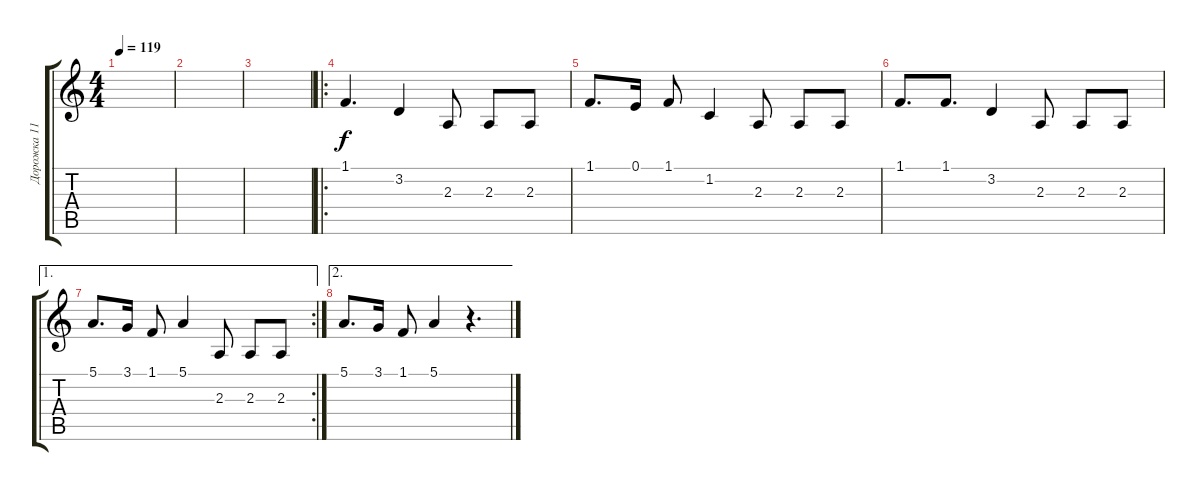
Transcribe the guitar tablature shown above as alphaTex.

\track ("Дорожка 11" "Дорожка 11") {instrument synthstrings1}
\staff {score tabs}
\tuning (E4 B3 G3 D3 A2 E2) {hide}
\ts (4 4)
\tempo 119
\clef g2
\ks c
|
|
|
\ro
1.1.4{d} 3.2.4 2.3.8 2.3.8 2.3.8 |
1.1.8{d} 0.1.16 1.1.8 1.2.4 2.3.8 2.3.8 2.3.8 |
1.1.8{d} 1.1.8{d} 3.2.4 2.3.8 2.3.8 2.3.8 |
\ae 1
\rc 2
5.1.8{d} 3.1.16 1.1.8 5.1.4 2.3.8 2.3.8 2.3.8 |
\ae 2
5.1.8{d} 3.1.16 1.1.8 5.1.4 r.4{d}
